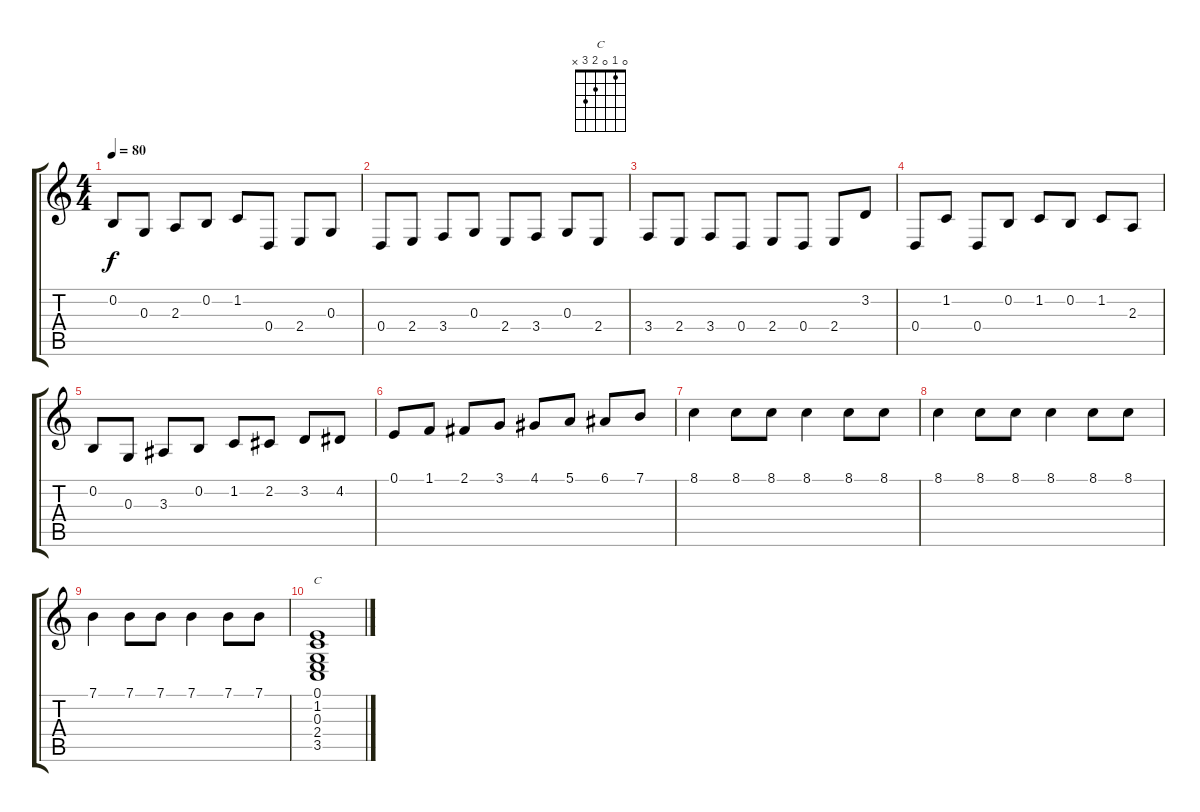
\track "" {instrument cello}
\staff {score tabs}
\tuning (E4 B3 G3 D3 A2 E2) {hide}
\chord ("C" 0 1 0 2 3 x)
\ts (4 4)
\tempo 80
\clef g2
\ks c
0.2.8{dy f} 0.3.8 2.3.8 0.2.8 1.2.8 0.4.8 2.4.8 0.3.8 |
0.4.8 2.4.8 3.4.8 0.3.8 2.4.8 3.4.8 0.3.8 2.4.8 |
3.4.8 2.4.8 3.4.8 0.4.8 2.4.8 0.4.8 2.4.8 3.2.8 |
0.4.8 1.2.8 0.4.8 0.2.8 1.2.8 0.2.8 1.2.8 2.3.8 |
0.2.8 0.3.8 3.3.8 0.2.8 1.2.8 2.2.8 3.2.8 4.2.8 |
0.1.8 1.1.8 2.1.8 3.1.8 4.1.8 5.1.8 6.1.8 7.1.8 |
8.1.4 8.1.8 8.1.8 8.1.4 8.1.8 8.1.8 |
8.1.4 8.1.8 8.1.8 8.1.4 8.1.8 8.1.8 |
7.1.4 7.1.8 7.1.8 7.1.4 7.1.8 7.1.8 |
(0.1 1.2 0.3 2.4 3.5).1{ch "C"}
